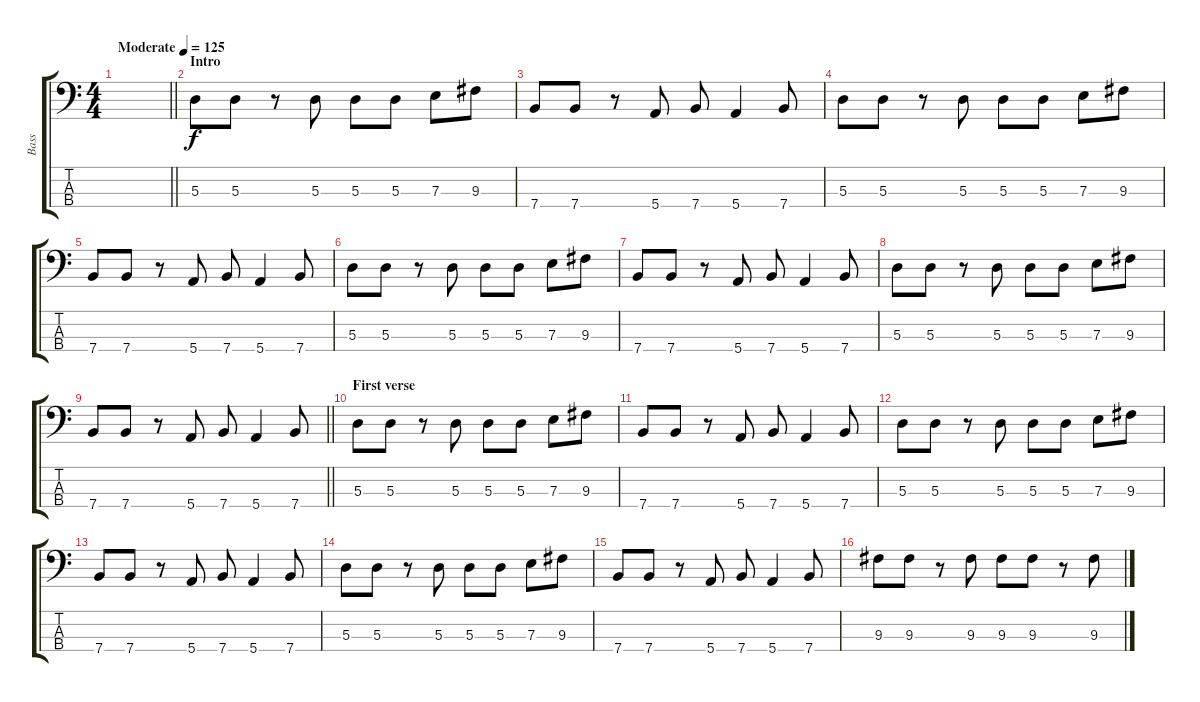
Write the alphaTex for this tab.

\track ("Bass" "Bass") {instrument electricbassfinger}
\staff {score tabs}
\tuning (G2 D2 A1 E1) {hide}
\ts (4 4)
\tempo (125 "Moderate")
\clef f4
\barLineRight lightlight
\ks c
|
\section ("" "Intro")
5.3.8 5.3.8 r.8 5.3.8 5.3.8 5.3.8 7.3.8 9.3.8 |
7.4.8 7.4.8 r.8 5.4.8 7.4.8 5.4.4 7.4.8 |
5.3.8 5.3.8 r.8 5.3.8 5.3.8 5.3.8 7.3.8 9.3.8 |
7.4.8 7.4.8 r.8 5.4.8 7.4.8 5.4.4 7.4.8 |
5.3.8 5.3.8 r.8 5.3.8 5.3.8 5.3.8 7.3.8 9.3.8 |
7.4.8 7.4.8 r.8 5.4.8 7.4.8 5.4.4 7.4.8 |
5.3.8 5.3.8 r.8 5.3.8 5.3.8 5.3.8 7.3.8 9.3.8 |
\barLineRight lightlight
7.4.8 7.4.8 r.8 5.4.8 7.4.8 5.4.4 7.4.8 |
\section ("" "First verse")
5.3.8 5.3.8 r.8 5.3.8 5.3.8 5.3.8 7.3.8 9.3.8 |
7.4.8 7.4.8 r.8 5.4.8 7.4.8 5.4.4 7.4.8 |
5.3.8 5.3.8 r.8 5.3.8 5.3.8 5.3.8 7.3.8 9.3.8 |
7.4.8 7.4.8 r.8 5.4.8 7.4.8 5.4.4 7.4.8 |
5.3.8 5.3.8 r.8 5.3.8 5.3.8 5.3.8 7.3.8 9.3.8 |
7.4.8 7.4.8 r.8 5.4.8 7.4.8 5.4.4 7.4.8 |
9.3.8 9.3.8 r.8 9.3.8 9.3.8 9.3.8 r.8 9.3.8
